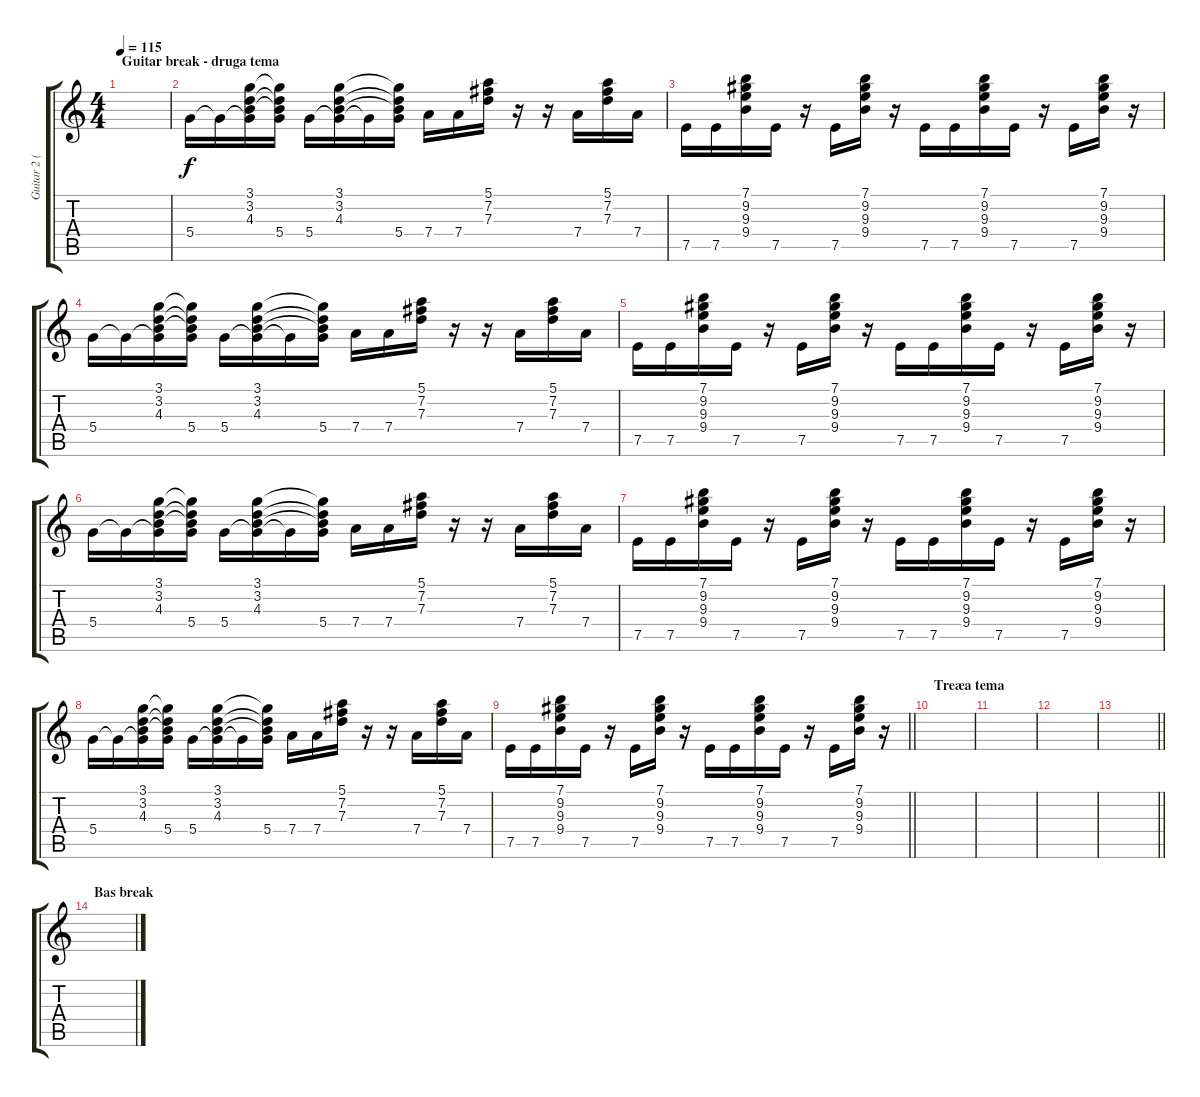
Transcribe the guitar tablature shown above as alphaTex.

\track ("Guitar 2 (VLatko Stefanovski)" "Guitar 2 (") {instrument electricguitarclean}
\staff {score tabs}
\tuning (E4 B3 G3 D3 A2 E2) {hide}
\ts (4 4)
\section ("" "Guitar break - druga tema")
\tempo 115
\clef g2
\ks c
|
5.4.16 5.4{t}.16 (3.1 3.2 4.3 5.4{t}).16 (3.1{t} 3.2{t} 4.3{t} 5.4).16 5.4.16 (3.1 3.2 4.3 5.4{t}).16 5.4{t}.16 (3.1{t} 3.2{t} 4.3{t} 5.4).16 7.4.16 7.4.16 (5.1 7.2 7.3).16 r.16 r.16 7.4.16 (5.1 7.2 7.3).16 7.4.16 |
7.5.16 7.5.16 (7.1 9.2 9.3 9.4).16 7.5.16 r.16 7.5.16 (7.1 9.2 9.3 9.4).16 r.16 7.5.16 7.5.16 (7.1 9.2 9.3 9.4).16 7.5.16 r.16 7.5.16 (7.1 9.2 9.3 9.4).16 r.16 |
5.4.16 5.4{t}.16 (3.1 3.2 4.3 5.4{t}).16 (3.1{t} 3.2{t} 4.3{t} 5.4).16 5.4.16 (3.1 3.2 4.3 5.4{t}).16 5.4{t}.16 (3.1{t} 3.2{t} 4.3{t} 5.4).16 7.4.16 7.4.16 (5.1 7.2 7.3).16 r.16 r.16 7.4.16 (5.1 7.2 7.3).16 7.4.16 |
7.5.16 7.5.16 (7.1 9.2 9.3 9.4).16 7.5.16 r.16 7.5.16 (7.1 9.2 9.3 9.4).16 r.16 7.5.16 7.5.16 (7.1 9.2 9.3 9.4).16 7.5.16 r.16 7.5.16 (7.1 9.2 9.3 9.4).16 r.16 |
5.4.16 5.4{t}.16 (3.1 3.2 4.3 5.4{t}).16 (3.1{t} 3.2{t} 4.3{t} 5.4).16 5.4.16 (3.1 3.2 4.3 5.4{t}).16 5.4{t}.16 (3.1{t} 3.2{t} 4.3{t} 5.4).16 7.4.16 7.4.16 (5.1 7.2 7.3).16 r.16 r.16 7.4.16 (5.1 7.2 7.3).16 7.4.16 |
7.5.16 7.5.16 (7.1 9.2 9.3 9.4).16 7.5.16 r.16 7.5.16 (7.1 9.2 9.3 9.4).16 r.16 7.5.16 7.5.16 (7.1 9.2 9.3 9.4).16 7.5.16 r.16 7.5.16 (7.1 9.2 9.3 9.4).16 r.16 |
5.4.16 5.4{t}.16 (3.1 3.2 4.3 5.4{t}).16 (3.1{t} 3.2{t} 4.3{t} 5.4).16 5.4.16 (3.1 3.2 4.3 5.4{t}).16 5.4{t}.16 (3.1{t} 3.2{t} 4.3{t} 5.4).16 7.4.16 7.4.16 (5.1 7.2 7.3).16 r.16 r.16 7.4.16 (5.1 7.2 7.3).16 7.4.16 |
\barLineRight lightlight
7.5.16 7.5.16 (7.1 9.2 9.3 9.4).16 7.5.16 r.16 7.5.16 (7.1 9.2 9.3 9.4).16 r.16 7.5.16 7.5.16 (7.1 9.2 9.3 9.4).16 7.5.16 r.16 7.5.16 (7.1 9.2 9.3 9.4).16 r.16 |
\section ("" "Treæa tema")
|
|
|
\barLineRight lightlight
|
\section ("" "Bas break")
